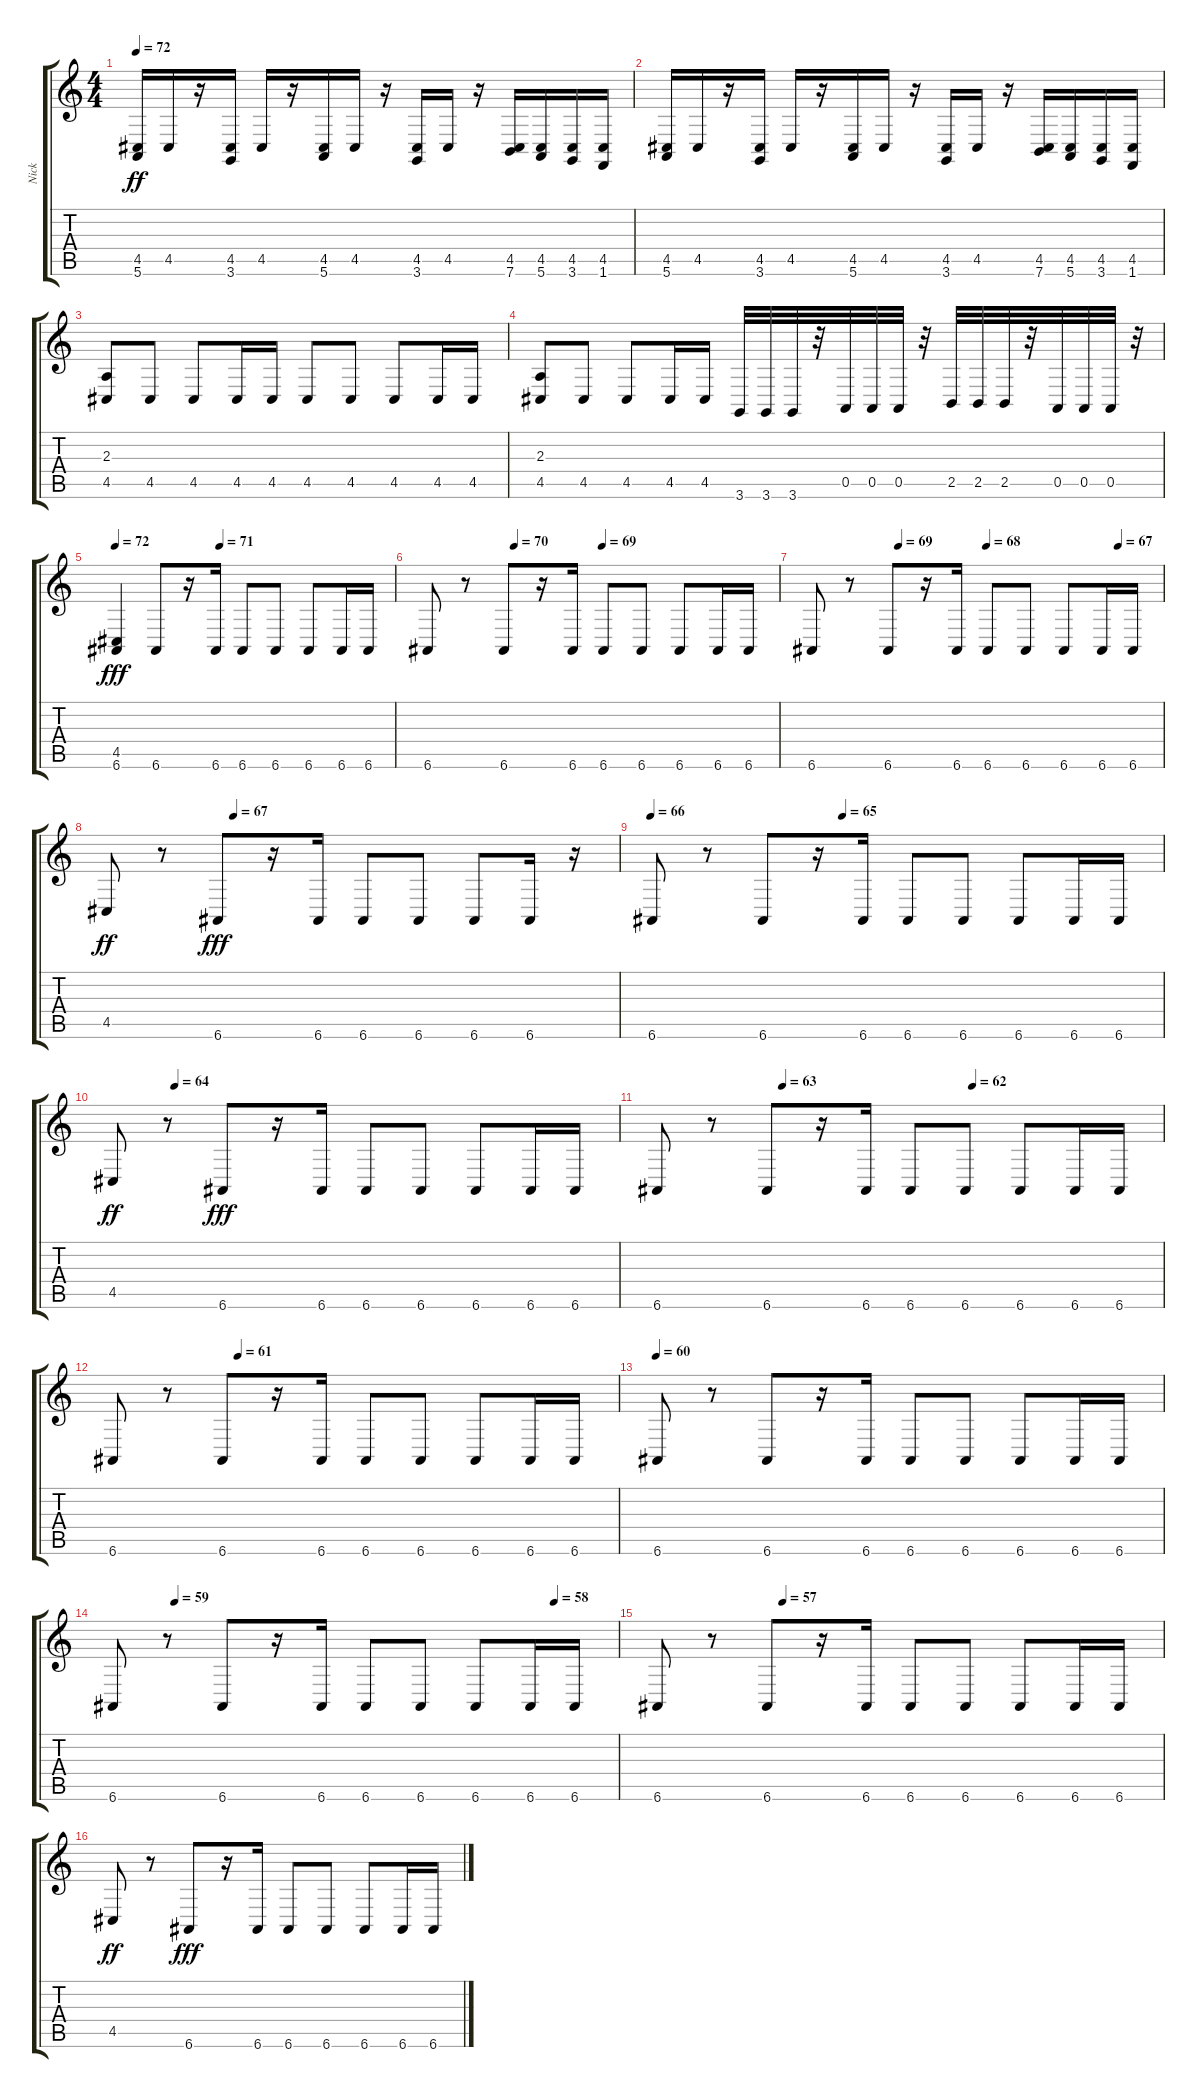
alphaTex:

\track ("Nick" "Nick") {instrument acousticgrandpiano}
\staff {score tabs}
\tuning (E4 B3 G3 D3 A2 E2) {hide}
\ts (4 4)
\tempo 72
\clef g2
\ks c
(4.5 5.6).16{dy ff} 4.5.16 r.16 (4.5 3.6).16 4.5.16 r.16 (4.5 5.6).16 4.5.16 r.16 (4.5 3.6).16 4.5.16 r.16 (4.5 7.6).16 (4.5 5.6).16 (4.5 3.6).16 (4.5 1.6).16 |
(4.5 5.6).16 4.5.16 r.16 (4.5 3.6).16 4.5.16 r.16 (4.5 5.6).16 4.5.16 r.16 (4.5 3.6).16 4.5.16 r.16 (4.5 7.6).16 (4.5 5.6).16 (4.5 3.6).16 (4.5 1.6).16 |
(2.3 4.5).8 4.5.8 4.5.8 4.5.16 4.5.16 4.5.8 4.5.8 4.5.8 4.5.16 4.5.16 |
(2.3 4.5).8 4.5.8 4.5.8 4.5.16 4.5.16 3.6.32 3.6.32 3.6.32 r.32 0.5.32 0.5.32 0.5.32 r.32 2.5.32 2.5.32 2.5.32 r.32 0.5.32 0.5.32 0.5.32 r.32 |
\tempo 72
\tempo (71 0.375)
(4.5 6.6).4{dy fff volume 11} 6.6.8 r.16 6.6.16 6.6.8 6.6.8 6.6.8 6.6.16 6.6.16 |
\tempo (70 0.25)
\tempo (69 0.5)
6.6.8 r.8 6.6.8 r.16 6.6.16 6.6.8 6.6.8 6.6.8 6.6.16 6.6.16 |
\tempo (69 0.25)
\tempo (68 0.5)
\tempo (67 0.875)
6.6.8 r.8 6.6.8 r.16 6.6.16 6.6.8 6.6.8 6.6.8 6.6.16 6.6.16 |
\tempo (67 0.25)
4.5.8{dy ff} r.8 6.6.8{dy fff} r.16 6.6.16 6.6.8 6.6.8 6.6.8 6.6.16 r.16 |
\tempo 66
\tempo (65 0.375)
6.6.8 r.8 6.6.8 r.16 6.6.16 6.6.8 6.6.8 6.6.8 6.6.16 6.6.16 |
\tempo (64 0.125)
4.5.8{dy ff} r.8 6.6.8{dy fff} r.16 6.6.16 6.6.8 6.6.8 6.6.8 6.6.16 6.6.16 |
\tempo (63 0.25)
\tempo (62 0.625)
6.6.8 r.8 6.6.8 r.16 6.6.16 6.6.8 6.6.8 6.6.8 6.6.16 6.6.16 |
\tempo (61 0.25)
6.6.8 r.8 6.6.8 r.16 6.6.16 6.6.8 6.6.8 6.6.8 6.6.16 6.6.16 |
\tempo 60
6.6.8{volume 11} r.8 6.6.8 r.16 6.6.16 6.6.8 6.6.8 6.6.8 6.6.16 6.6.16 |
\tempo (59 0.125)
\tempo (58 0.875)
6.6.8 r.8 6.6.8 r.16 6.6.16 6.6.8 6.6.8 6.6.8 6.6.16 6.6.16 |
\tempo (57 0.25)
6.6.8 r.8 6.6.8 r.16 6.6.16 6.6.8 6.6.8 6.6.8 6.6.16 6.6.16 |
4.5.8{dy ff} r.8 6.6.8{dy fff} r.16 6.6.16 6.6.8 6.6.8 6.6.8 6.6.16 6.6.16
